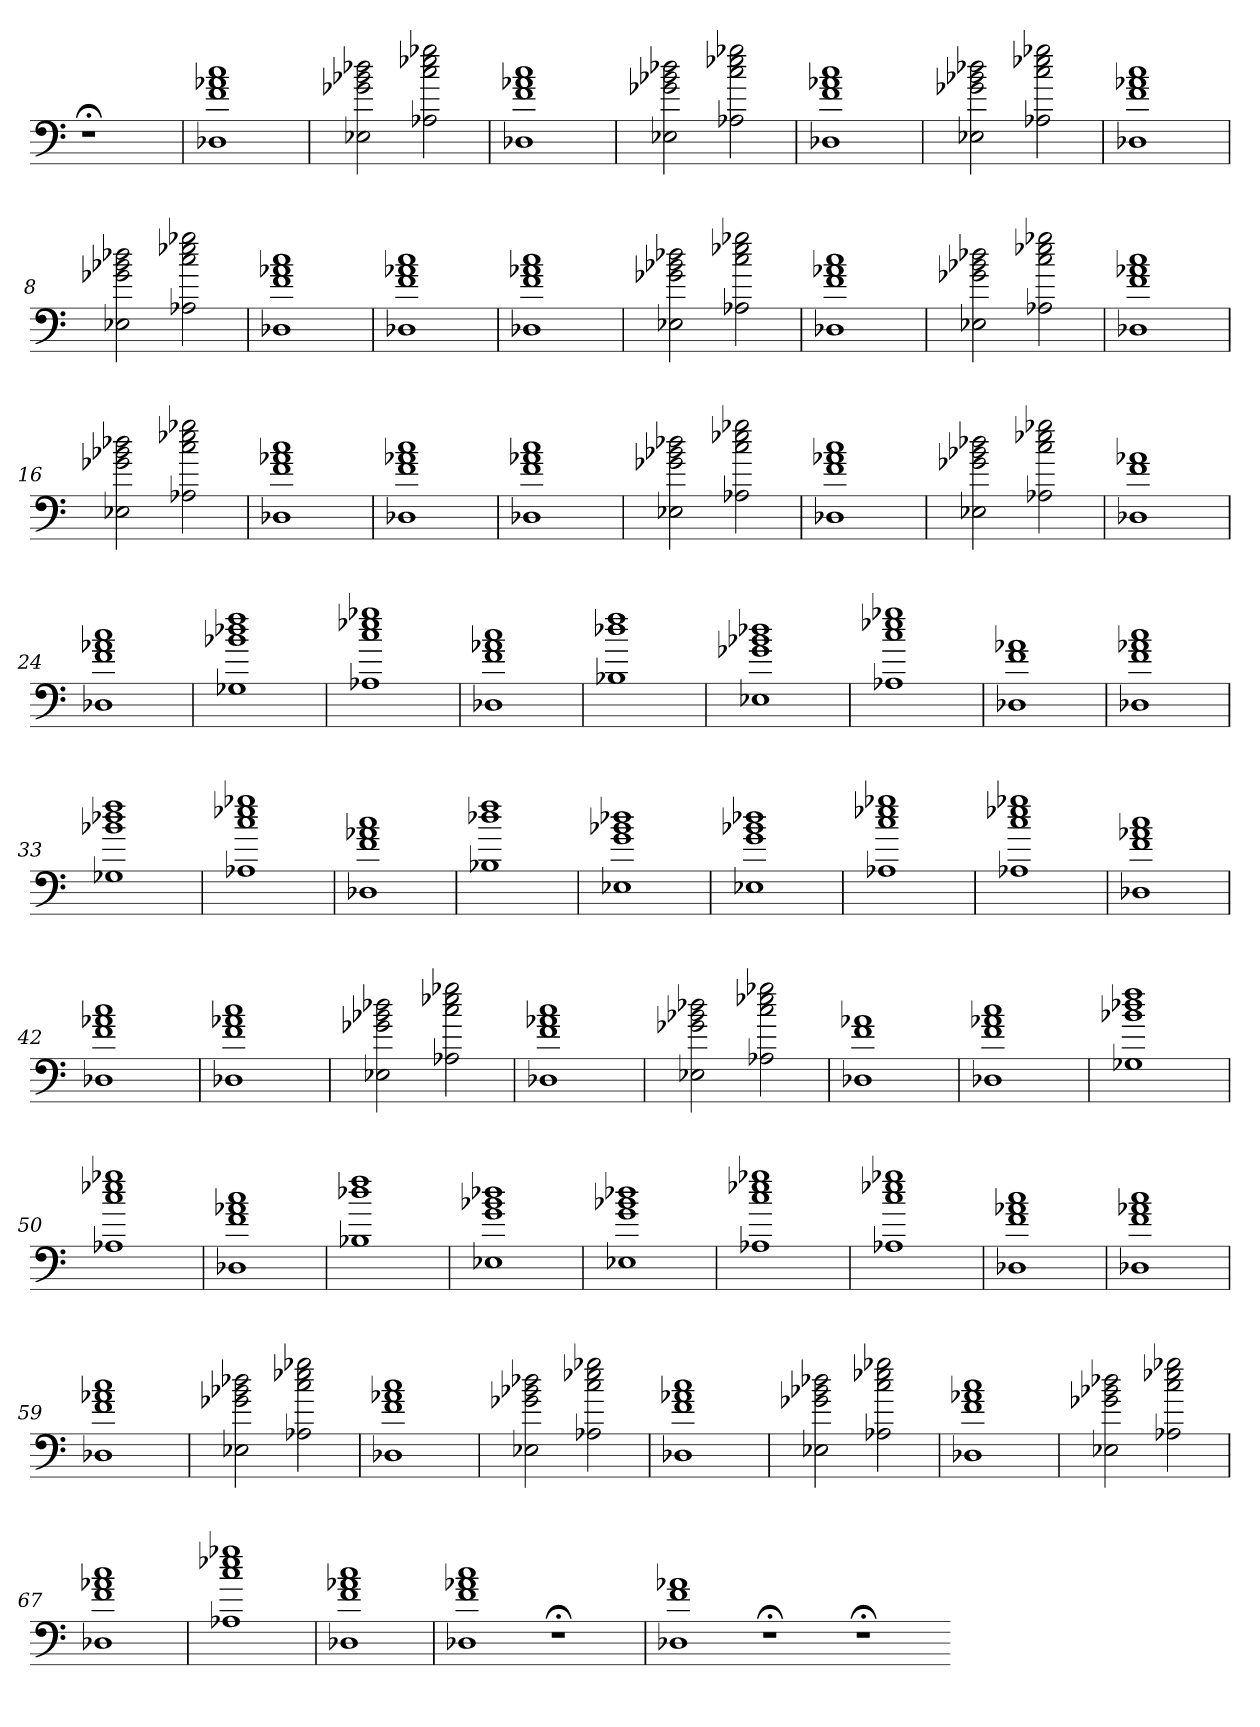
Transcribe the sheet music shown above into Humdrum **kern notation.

**kern
*part1
*staff1
=
1r;<
=1
1D-X 1f 1a-X 1cc
=2
2E-X 2g-X 2b-X 2dd-X
2A-X 2cc 2ee-X 2gg-X
=3
1D-X 1f 1a-X 1cc
=4
2E-X 2g-X 2b-X 2dd-X
2A-X 2cc 2ee-X 2gg-X
=5
1D-X 1f 1a-X 1cc
=6
2E-X 2g-X 2b-X 2dd-X
2A-X 2cc 2ee-X 2gg-X
=7
1D-X 1f 1a-X 1cc
=8
2E-X 2g-X 2b-X 2dd-X
2A-X 2cc 2ee-X 2gg-X
=9
1D-X 1f 1a-X 1cc
=10
1D-X 1f 1a-X 1cc
=11
1D-X 1f 1a-X 1cc
=12
2E-X 2g-X 2b-X 2dd-X
2A-X 2cc 2ee-X 2gg-X
=13
1D-X 1f 1a-X 1cc
=14
2E-X 2g-X 2b-X 2dd-X
2A-X 2cc 2ee-X 2gg-X
=15
1D-X 1f 1a-X 1cc
=16
2E-X 2g-X 2b-X 2dd-X
2A-X 2cc 2ee-X 2gg-X
=17
1D-X 1f 1a-X 1cc
=18
1D-X 1f 1a-X 1cc
=19
1D-X 1f 1a-X 1cc
=20
2E-X 2g-X 2b-X 2dd-X
2A-X 2cc 2ee-X 2gg-X
=21
1D-X 1f 1a-X 1cc
=22
2E-X 2g-X 2b-X 2dd-X
2A-X 2cc 2ee-X 2gg-X
=23
1D-X 1f 1a-X
=24
1D-X 1f 1a-X 1cc
=25
1G-X 1b-X 1dd-X 1ff
=26
1A-X 1cc 1ee-X 1gg-X
=27
1D-X 1f 1a-X 1cc
=28
1B-X 1dd-X 1ff
=29
1E-X 1g-X 1b-X 1dd-X
=30
1A-X 1cc 1ee-X 1gg-X
=31
1D-X 1f 1a-X
=32
1D-X 1f 1a-X 1cc
=33
1G-X 1b-X 1dd-X 1ff
=34
1A-X 1cc 1ee-X 1gg-X
=35
1D-X 1f 1a-X 1cc
=36
1B-X 1dd-X 1ff
=37
1E-X 1g 1b-X 1dd-X
=38
1E-X 1g 1b-X 1dd-X
=39
1A-X 1cc 1ee-X 1gg-X
=40
1A-X 1cc 1ee-X 1gg-X
=41
1D-X 1f 1a-X 1cc
=42
1D-X 1f 1a-X 1cc
=43
1D-X 1f 1a-X 1cc
=44
2E-X 2g-X 2b-X 2dd-X
2A-X 2cc 2ee-X 2gg-X
=45
1D-X 1f 1a-X 1cc
=46
2E-X 2g-X 2b-X 2dd-X
2A-X 2cc 2ee-X 2gg-X
=47
1D-X 1f 1a-X
=48
1D-X 1f 1a-X 1cc
=49
1G-X 1b-X 1dd-X 1ff
=50
1A-X 1cc 1ee-X 1gg-X
=51
1D-X 1f 1a-X 1cc
=52
1B-X 1dd-X 1ff
=53
1E-X 1g 1b-X 1dd-X
=54
1E-X 1g 1b-X 1dd-X
=55
1A-X 1cc 1ee-X 1gg-X
=56
1A-X 1cc 1ee-X 1gg-X
=57
1D-X 1f 1a-X 1cc
=58
1D-X 1f 1a-X 1cc
=59
1D-X 1f 1a-X 1cc
=60
2E-X 2g-X 2b-X 2dd-X
2A-X 2cc 2ee-X 2gg-X
=61
1D-X 1f 1a-X 1cc
=62
2E-X 2g-X 2b-X 2dd-X
2A-X 2cc 2ee-X 2gg-X
=63
1D-X 1f 1a-X 1cc
=64
2E-X 2g-X 2b-X 2dd-X
2A-X 2cc 2ee-X 2gg-X
=65
1D-X 1f 1a-X 1cc
=66
2E-X 2g-X 2b-X 2dd-X
2A-X 2cc 2ee-X 2gg-X
=67
1D-X 1f 1a-X 1cc
=68
1A-X 1cc 1ee-X 1gg-X
=69
1D-X 1f 1a-X 1cc
=70
1D-X 1f 1a-X 1cc
1r;<
=71
1D-X 1f 1a-X
1r;<
1r;<
=-
*-
